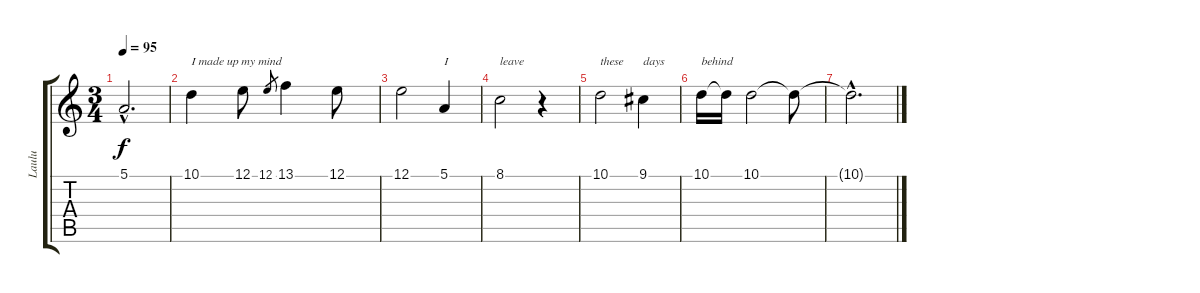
\track ("Laulu" "Laulu") {instrument recorder}
\staff {score tabs}
\tuning (E4 B3 G3 D3 A2 E2) {hide}
\ts (3 4)
\tempo 95
\clef g2
\ks c
5.1{hac}.2{d dy f} |
10.1.4{txt "I made up my mind"} 12.1.8 12.1.8{gr} 13.1.4 12.1.8 |
12.1.2 5.1.4{txt "I"} |
8.1.2{txt "leave"} r.4 |
10.1.2{txt "these"} 9.1.4{txt "days"} |
10.1.16{txt "behind"} 10.1{t}.16 10.1.2 10.1{t}.8 |
10.1{hac t}.2{d}
